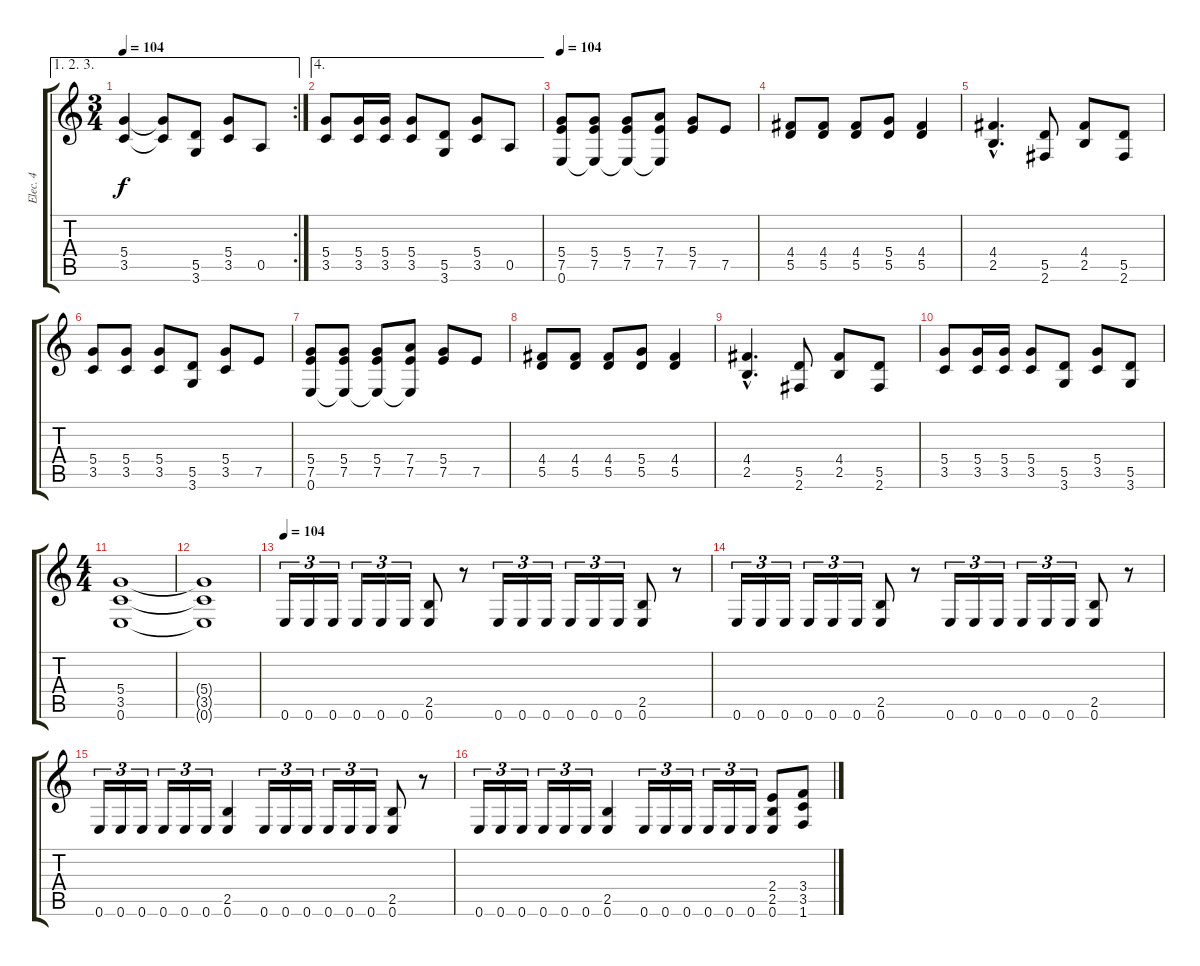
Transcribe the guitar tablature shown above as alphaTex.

\track ("Elec. 4" "Elec. 4") {instrument electricguitarclean}
\staff {score tabs}
\tuning (E4 B3 G3 D3 A2 E2) {hide}
\ae (1 2 3)
\rc 2
\ts (3 4)
\tempo 104
\clef g2
\ks c
(5.4 3.5).4{dy f} (5.4{t} 3.5{t}).8 (5.5 3.6).8 (5.4 3.5).8 0.5.8 |
\ae 4
(5.4 3.5).8 (5.4 3.5).16 (5.4 3.5).16 (5.4 3.5).8 (5.5 3.6).8 (5.4 3.5).8 0.5.8 |
\tempo 104
(5.4 7.5 0.6).8{volume 13 instrument distortionguitar} (5.4 7.5 0.6{t}).8 (5.4 7.5 0.6{t}).8 (7.4 7.5 0.6{t}).8 (5.4 7.5).8 7.5.8 |
(4.4 5.5).8 (4.4 5.5).8 (4.4 5.5).8 (5.4 5.5).8 (4.4 5.5).4 |
(4.4{hac} 2.5{hac}).4{d} (5.5 2.6).8 (4.4 2.5).8 (5.5 2.6).8 |
(5.4 3.5).8 (5.4 3.5).8 (5.4 3.5).8 (5.5 3.6).8 (5.4 3.5).8 7.5.8 |
(5.4 7.5 0.6).8 (5.4 7.5 0.6{t}).8 (5.4 7.5 0.6{t}).8 (7.4 7.5 0.6{t}).8 (5.4 7.5).8 7.5.8 |
(4.4 5.5).8 (4.4 5.5).8 (4.4 5.5).8 (5.4 5.5).8 (4.4 5.5).4 |
(4.4{hac} 2.5{hac}).4{d} (5.5 2.6).8 (4.4 2.5).8 (5.5 2.6).8 |
(5.4 3.5).8 (5.4 3.5).16 (5.4 3.5).16 (5.4 3.5).8 (5.5 3.6).8 (5.4 3.5).8 (5.5 3.6).8 |
\ts (4 4)
(5.4 3.5 0.6).1 |
(5.4{t} 3.5{t} 0.6{t}).1 |
\tempo 104
0.6.16{tu (3 2) volume 16 instrument distortionguitar} 0.6.16{tu (3 2)} 0.6.16{tu (3 2)} 0.6.16{tu (3 2)} 0.6.16{tu (3 2)} 0.6.16{tu (3 2)} (2.5 0.6).8 r.8 0.6.16{tu (3 2)} 0.6.16{tu (3 2)} 0.6.16{tu (3 2)} 0.6.16{tu (3 2)} 0.6.16{tu (3 2)} 0.6.16{tu (3 2)} (2.5 0.6).8 r.8 |
0.6.16{tu (3 2)} 0.6.16{tu (3 2)} 0.6.16{tu (3 2)} 0.6.16{tu (3 2)} 0.6.16{tu (3 2)} 0.6.16{tu (3 2)} (2.5 0.6).8 r.8 0.6.16{tu (3 2)} 0.6.16{tu (3 2)} 0.6.16{tu (3 2)} 0.6.16{tu (3 2)} 0.6.16{tu (3 2)} 0.6.16{tu (3 2)} (2.5 0.6).8 r.8 |
0.6.16{tu (3 2)} 0.6.16{tu (3 2)} 0.6.16{tu (3 2)} 0.6.16{tu (3 2)} 0.6.16{tu (3 2)} 0.6.16{tu (3 2)} (2.5 0.6).4 0.6.16{tu (3 2)} 0.6.16{tu (3 2)} 0.6.16{tu (3 2)} 0.6.16{tu (3 2)} 0.6.16{tu (3 2)} 0.6.16{tu (3 2)} (2.5 0.6).8 r.8 |
0.6.16{tu (3 2)} 0.6.16{tu (3 2)} 0.6.16{tu (3 2)} 0.6.16{tu (3 2)} 0.6.16{tu (3 2)} 0.6.16{tu (3 2)} (2.5 0.6).4 0.6.16{tu (3 2)} 0.6.16{tu (3 2)} 0.6.16{tu (3 2)} 0.6.16{tu (3 2)} 0.6.16{tu (3 2)} 0.6.16{tu (3 2)} (2.4 2.5 0.6).8 (3.4 3.5 1.6).8
